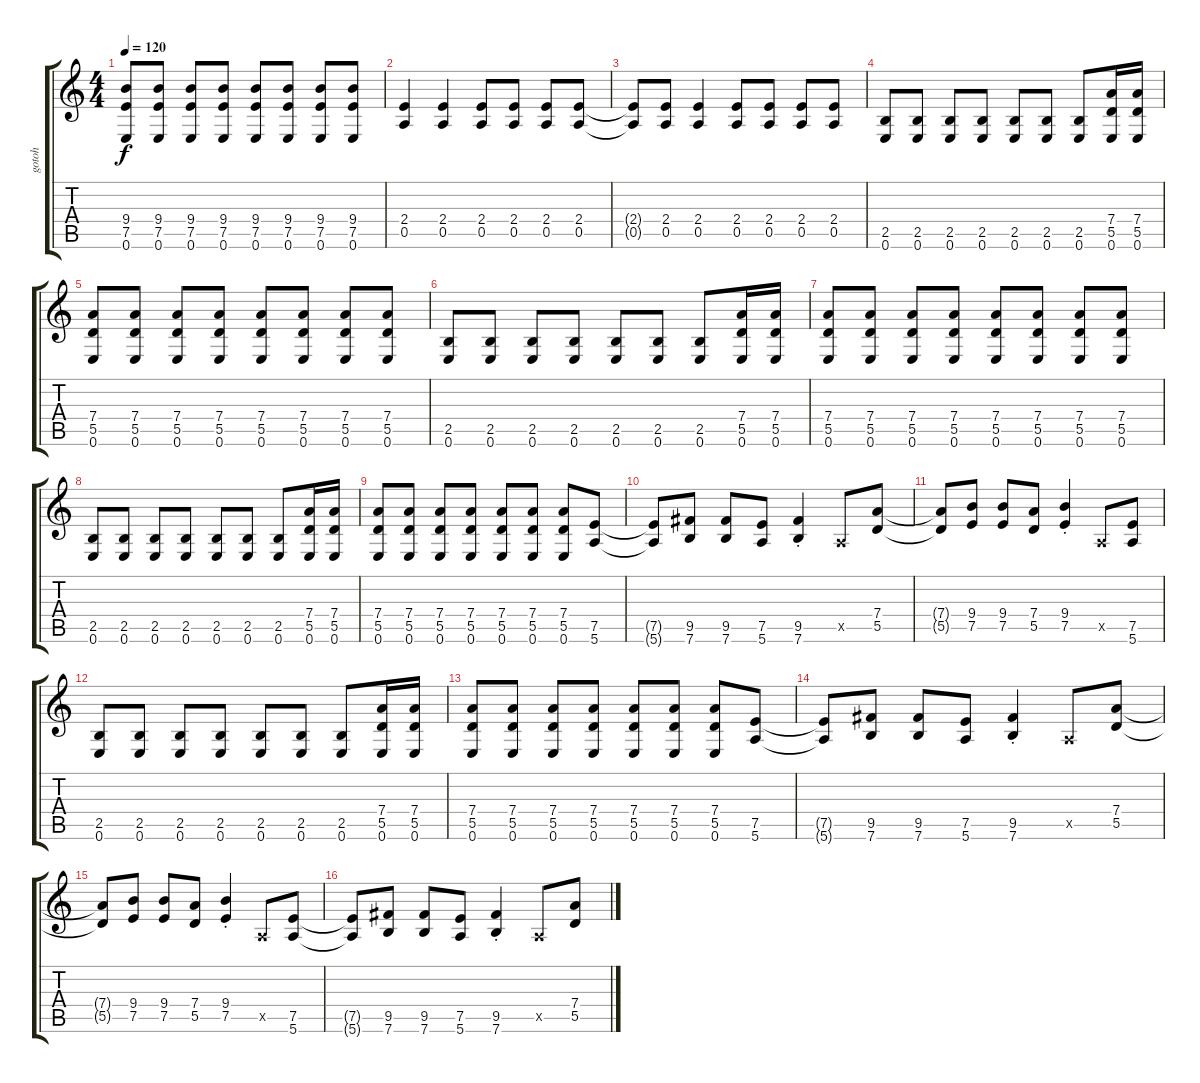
\track ("gotoh" "gotoh") {instrument overdrivenguitar}
\staff {score tabs}
\tuning (E4 B3 G3 D3 A2 E2) {hide}
\ts (4 4)
\tempo 120
\clef g2
\ks c
(9.4 7.5 0.6).8{dy f} (9.4 7.5 0.6).8 (9.4 7.5 0.6).8 (9.4 7.5 0.6).8 (9.4 7.5 0.6).8 (9.4 7.5 0.6).8 (9.4 7.5 0.6).8 (9.4 7.5 0.6).8 |
(2.4 0.5).4 (2.4 0.5).4 (2.4 0.5).8 (2.4 0.5).8 (2.4 0.5).8 (2.4 0.5).8 |
(2.4{t} 0.5{t}).8 (2.4 0.5).8 (2.4 0.5).4 (2.4 0.5).8 (2.4 0.5).8 (2.4 0.5).8 (2.4 0.5).8 |
(2.5 0.6).8{volume 13 instrument distortionguitar} (2.5 0.6).8 (2.5 0.6).8 (2.5 0.6).8 (2.5 0.6).8 (2.5 0.6).8 (2.5 0.6).8 (7.4 5.5 0.6).16 (7.4 5.5 0.6).16 |
(7.4 5.5 0.6).8 (7.4 5.5 0.6).8 (7.4 5.5 0.6).8 (7.4 5.5 0.6).8 (7.4 5.5 0.6).8 (7.4 5.5 0.6).8 (7.4 5.5 0.6).8 (7.4 5.5 0.6).8 |
(2.5 0.6).8 (2.5 0.6).8 (2.5 0.6).8 (2.5 0.6).8 (2.5 0.6).8 (2.5 0.6).8 (2.5 0.6).8 (7.4 5.5 0.6).16 (7.4 5.5 0.6).16 |
(7.4 5.5 0.6).8 (7.4 5.5 0.6).8 (7.4 5.5 0.6).8 (7.4 5.5 0.6).8 (7.4 5.5 0.6).8 (7.4 5.5 0.6).8 (7.4 5.5 0.6).8 (7.4 5.5 0.6).8 |
(2.5 0.6).8 (2.5 0.6).8 (2.5 0.6).8 (2.5 0.6).8 (2.5 0.6).8 (2.5 0.6).8 (2.5 0.6).8 (7.4 5.5 0.6).16 (7.4 5.5 0.6).16 |
(7.4 5.5 0.6).8 (7.4 5.5 0.6).8 (7.4 5.5 0.6).8 (7.4 5.5 0.6).8 (7.4 5.5 0.6).8 (7.4 5.5 0.6).8 (7.4 5.5 0.6).8 (7.5 5.6).8 |
(7.5{t} 5.6{t}).8 (9.5 7.6).8 (9.5 7.6).8 (7.5 5.6).8 (9.5{st} 7.6{st}).4 0.5{x}.8 (7.4 5.5).8 |
(7.4{t} 5.5{t}).8 (9.4 7.5).8 (9.4 7.5).8 (7.4 5.5).8 (9.4{st} 7.5{st}).4 0.5{x}.8 (7.5 5.6).8 |
(2.5 0.6).8 (2.5 0.6).8 (2.5 0.6).8 (2.5 0.6).8 (2.5 0.6).8 (2.5 0.6).8 (2.5 0.6).8 (7.4 5.5 0.6).16 (7.4 5.5 0.6).16 |
(7.4 5.5 0.6).8 (7.4 5.5 0.6).8 (7.4 5.5 0.6).8 (7.4 5.5 0.6).8 (7.4 5.5 0.6).8 (7.4 5.5 0.6).8 (7.4 5.5 0.6).8 (7.5 5.6).8 |
(7.5{t} 5.6{t}).8 (9.5 7.6).8 (9.5 7.6).8 (7.5 5.6).8 (9.5{st} 7.6{st}).4 0.5{x}.8 (7.4 5.5).8 |
(7.4{t} 5.5{t}).8 (9.4 7.5).8 (9.4 7.5).8 (7.4 5.5).8 (9.4{st} 7.5{st}).4 0.5{x}.8 (7.5 5.6).8 |
(7.5{t} 5.6{t}).8 (9.5 7.6).8 (9.5 7.6).8 (7.5 5.6).8 (9.5{st} 7.6{st}).4 0.5{x}.8 (7.4 5.5).8
